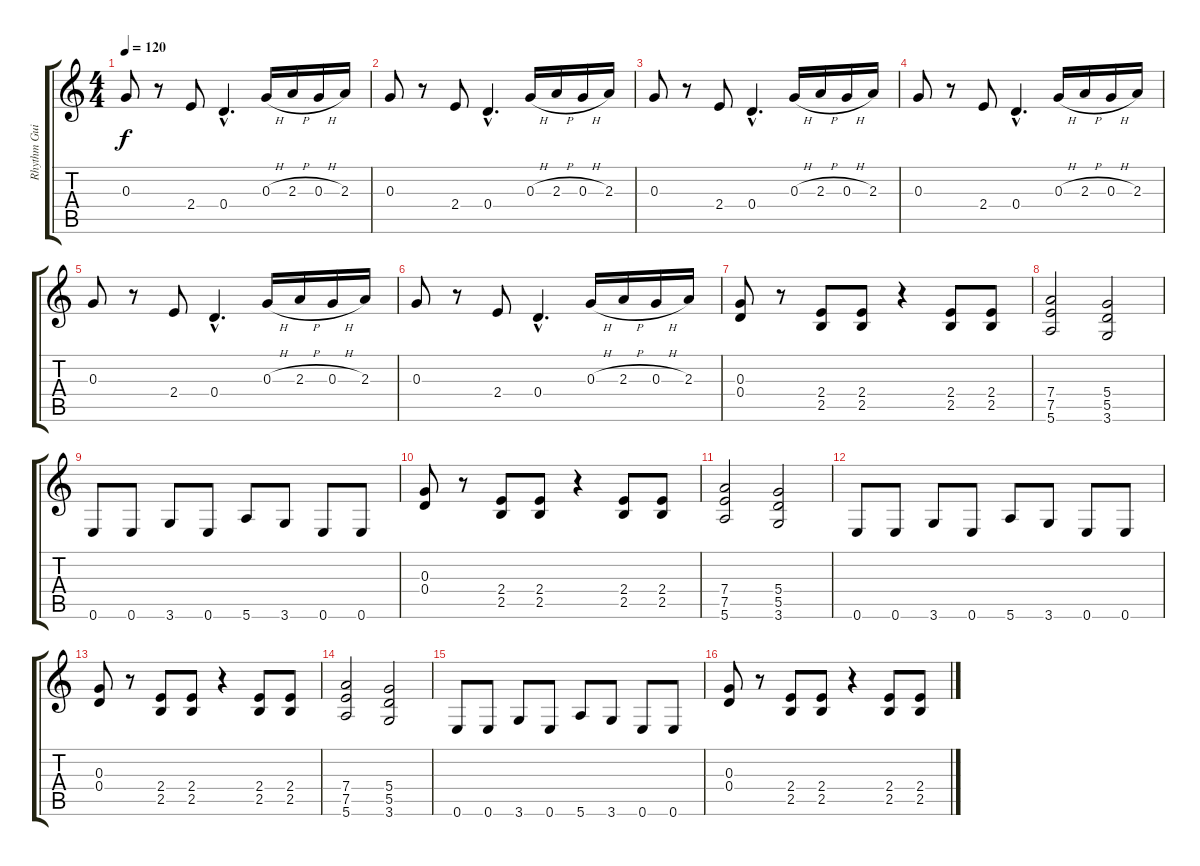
\track ("Rhythm Guitar I" "Rhythm Gui") {instrument overdrivenguitar}
\staff {score tabs}
\tuning (E4 B3 G3 D3 A2 E2) {hide}
\ts (4 4)
\tempo 120
\clef g2
\ks c
0.3.8{dy f} r.8 2.4.8 0.4{hac}.4{d} 0.3{h}.16 2.3{h}.16 0.3{h}.16 2.3.16 |
0.3.8 r.8 2.4.8 0.4{hac}.4{d} 0.3{h}.16 2.3{h}.16 0.3{h}.16 2.3.16 |
0.3.8 r.8 2.4.8 0.4{hac}.4{d} 0.3{h}.16 2.3{h}.16 0.3{h}.16 2.3.16 |
0.3.8 r.8 2.4.8 0.4{hac}.4{d} 0.3{h}.16 2.3{h}.16 0.3{h}.16 2.3.16 |
0.3.8 r.8 2.4.8 0.4{hac}.4{d} 0.3{h}.16 2.3{h}.16 0.3{h}.16 2.3.16 |
0.3.8 r.8 2.4.8 0.4{hac}.4{d} 0.3{h}.16 2.3{h}.16 0.3{h}.16 2.3.16 |
(0.3 0.4).8 r.8 (2.4 2.5).8 (2.4 2.5).8 r.4 (2.4 2.5).8 (2.4 2.5).8 |
(7.4 7.5 5.6).2 (5.4 5.5 3.6).2 |
0.6.8 0.6.8 3.6.8 0.6.8 5.6.8 3.6.8 0.6.8 0.6.8 |
(0.3 0.4).8 r.8 (2.4 2.5).8 (2.4 2.5).8 r.4 (2.4 2.5).8 (2.4 2.5).8 |
(7.4 7.5 5.6).2 (5.4 5.5 3.6).2 |
0.6.8 0.6.8 3.6.8 0.6.8 5.6.8 3.6.8 0.6.8 0.6.8 |
(0.3 0.4).8 r.8 (2.4 2.5).8 (2.4 2.5).8 r.4 (2.4 2.5).8 (2.4 2.5).8 |
(7.4 7.5 5.6).2 (5.4 5.5 3.6).2 |
0.6.8 0.6.8 3.6.8 0.6.8 5.6.8 3.6.8 0.6.8 0.6.8 |
(0.3 0.4).8 r.8 (2.4 2.5).8 (2.4 2.5).8 r.4 (2.4 2.5).8 (2.4 2.5).8
